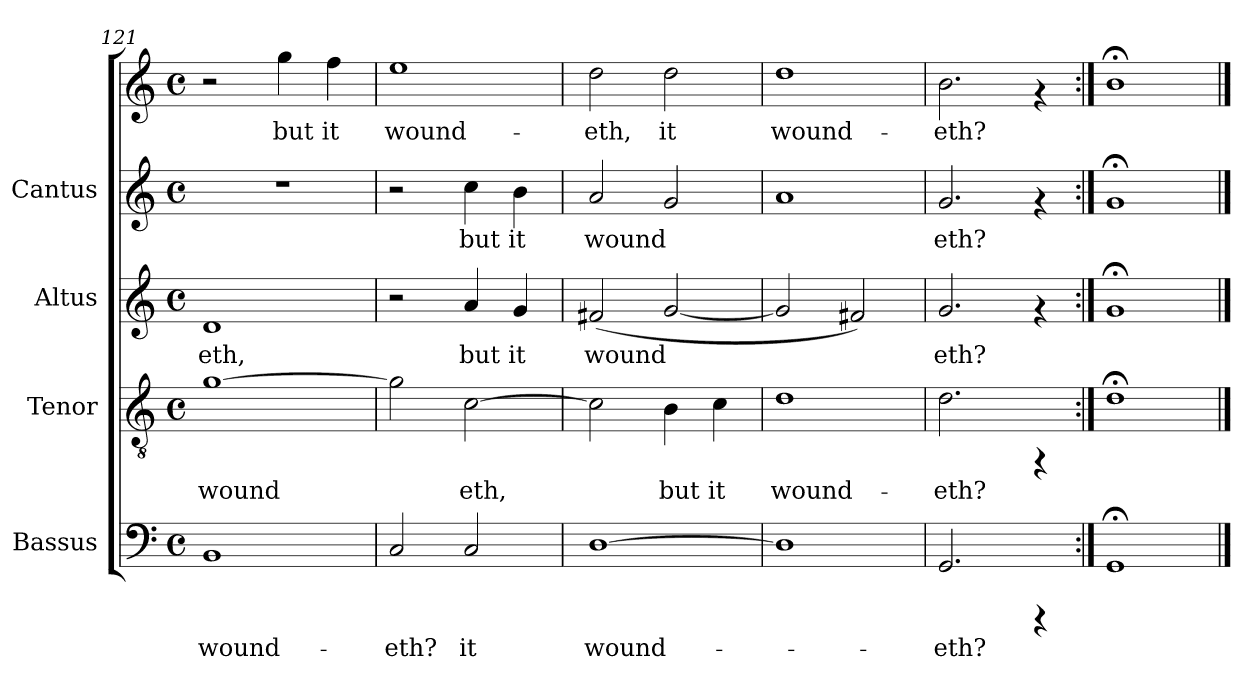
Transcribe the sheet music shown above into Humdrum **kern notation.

**kern	**text	**kern	**text	**kern	**text	**kern	**text	**kern	**text
*part4	*part4	*part3	*part3	*part2	*part2	*part1	*part1	*part1	*part1
*staff5	*staff5	*staff4	*staff4	*staff3	*staff3	*staff2	*staff2	*staff1	*staff1
*I"Bassus	*	*I"Tenor	*	*I"Altus	*	*I"Cantus	*	*	*
*clefF4	*	*clefGv2	*	*clefG2	*	*clefG2	*	*clefG2	*
*M4/4	*	*M4/4	*	*M4/4	*	*M4/4	*	*M4/4	*
*met(c)	*	*met(c)	*	*met(c)	*	*met(c)	*	*met(c)	*
=121	=121	=121	=121	=121	=121	=121	=121	=121	=121
!	!LO:LY:b:cj	!	!LO:LY:b:cj	!	!LO:LY:b:cj	!	!	!	!
1BB	wound-	[>1g	wound-	1d	-eth,	1r	.	2r	.
!	!	!	!	!	!	!	!	!	!LO:LY:b:cj
.	.	.	.	.	.	.	.	4gg\	but
!	!	!	!	!	!	!	!	!	!LO:LY:b:cj
.	.	.	.	.	.	.	.	4ff\	it
!!LO:LB:g=z
=122	=122	=122	=122	=122	=122	=122	=122	=122	=122
!	!LO:LY:b:cj	!	!LO:LY:b:cj	!	!	!	!	!	!LO:LY:b:cj
2C/	-eth?	2g\]	-	2r	.	2r	.	1ee	wound-
!	!LO:LY:b:cj	!	!LO:LY:b:cj	!	!LO:LY:b:cj	!	!LO:LY:b:cj	!	!
2C/	it	[>2c\	eth,	4a/	but	4cc\	-but	.	.
!	!	!	!	!	!LO:LY:b:cj	!	!LO:LY:b:cj	!	!
.	.	.	.	4g/	it	4b\	it	.	.
=123	=123	=123	=123	=123	=123	=123	=123	=123	=123
!	!LO:LY:b:cj	!	!LO:LY:b:cj	!	!LO:LY:b:cj	!	!LO:LY:b:cj	!	!LO:LY:b:cj
[>1D	wound-	2c\]	.	(<2f#X/	wound-	2a/	wound-	2dd\	eth,
!	!	!	!LO:LY:b:cj	!	!LO:LY:b:cj	!	!LO:LY:b:cj	!	!LO:LY:b:cj
.	.	4B\	but	[<2g/	--	2g/	--	2dd\	it
!	!	!	!LO:LY:b:cj	!	!	!	!	!	!
.	.	4c\	it	.	.	.	.	.	.
=124	=124	=124	=124	=124	=124	=124	=124	=124	=124
!	!	!	!LO:LY:b:cj	!	!	!	!	!	!LO:LY:b:cj
1D]	.	1d	wound-	2g/]	.	1a	.	1dd	-wound-
.	.	.	.	2f#X/)	.	.	.	.	.
=125	=125	=125	=125	=125	=125	=125	=125	=125	=125
!	!LO:LY:b:cj	!	!LO:LY:b:cj	!	!LO:LY:b:cj	!	!LO:LY:b:cj	!	!LO:LY:b:cj
2.GG/	-eth?	2.d\	-eth?	2.g/	-eth?	2.g/	eth?	2.b\	-eth?
4rCCC	.	4rFF	.	4rf	.	4rf	.	4rf	.
=126:|!	=126:|!	=126:|!	=126:|!	=126:|!	=126:|!	=126:|!	=126:|!	=126:|!	=126:|!
1GG;<	.	1d;<	.	1g;<	.	1g;<	.	1b;<	.
==	==	==	==	==	==	==	==	==	==
*-	*-	*-	*-	*-	*-	*-	*-	*-	*-
